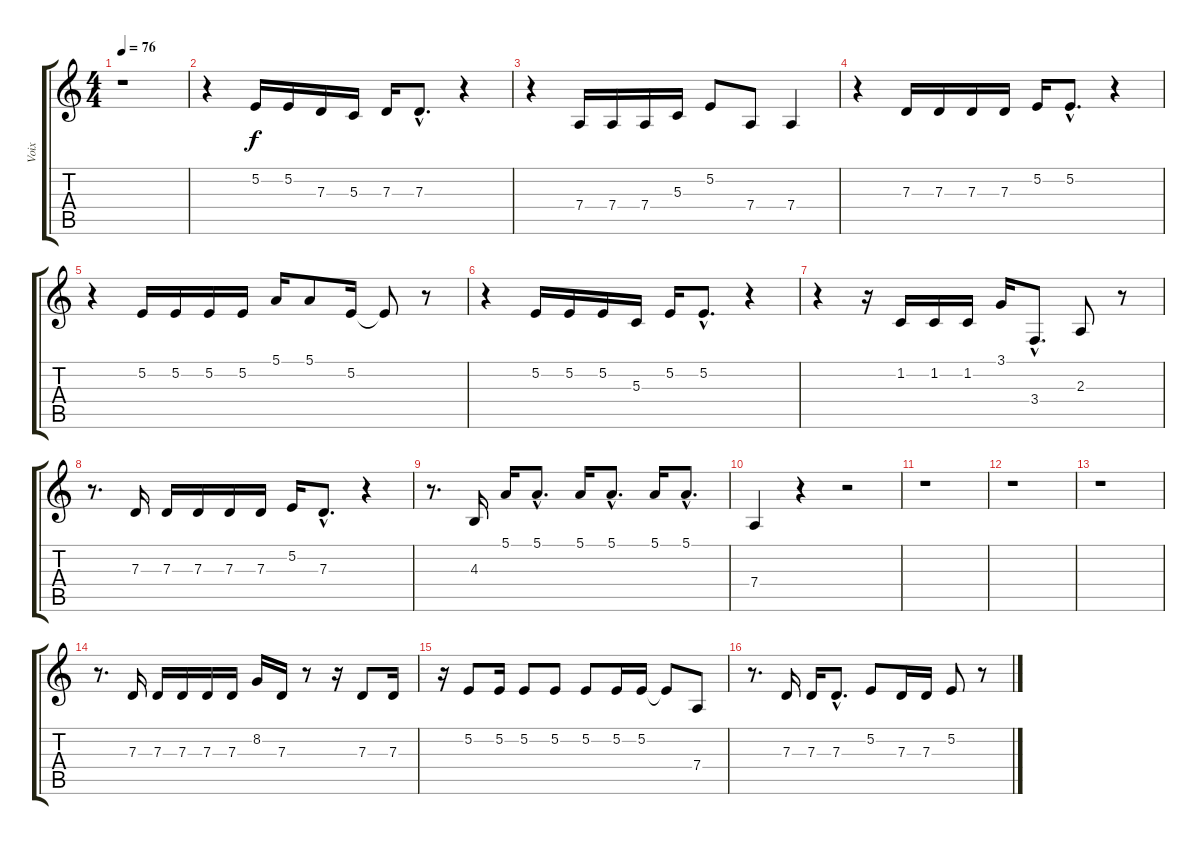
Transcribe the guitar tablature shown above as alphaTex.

\track ("Voix" "Voix") {instrument tangoaccordion}
\staff {score tabs}
\tuning (E4 B3 G3 D3 A2 E2) {hide}
\ts (4 4)
\tempo 76
\clef g2
\ks c
r.1{dy f} |
r.4 5.2.16 5.2.16 7.3.16 5.3.16 7.3.16 7.3{hac}.8{d} r.4 |
r.4 7.4.16 7.4.16 7.4.16 5.3.16 5.2.8 7.4.8 7.4.4 |
r.4 7.3.16 7.3.16 7.3.16 7.3.16 5.2.16 5.2{hac}.8{d} r.4 |
r.4 5.2.16 5.2.16 5.2.16 5.2.16 5.1.16 5.1.8 5.2.16 5.2{t}.8 r.8 |
r.4 5.2.16 5.2.16 5.2.16 5.3.16 5.2.16 5.2{hac}.8{d} r.4 |
r.4 r.16 1.2.16 1.2.16 1.2.16 3.1.16 3.4{hac}.8{d} 2.3.8 r.8 |
r.8{d} 7.3.16 7.3.16 7.3.16 7.3.16 7.3.16 5.2.16 7.3{hac}.8{d} r.4 |
r.8{d} 4.3.16 5.1.16 5.1{hac}.8{d} 5.1.16 5.1{hac}.8{d} 5.1.16 5.1{hac}.8{d} |
7.4.4 r.4 r.2 |
r.1 |
r.1 |
r.1 |
r.8{d} 7.3.16 7.3.16 7.3.16 7.3.16 7.3.16 8.2.16 7.3.16 r.8 r.16 7.3.8 7.3.16 |
r.16 5.2.8 5.2.16 5.2.8 5.2.8 5.2.8 5.2.16 5.2.16 5.2{t}.8 7.4.8 |
r.8{d} 7.3.16 7.3.16 7.3{hac}.8{d} 5.2.8 7.3.16 7.3.16 5.2.8 r.8
